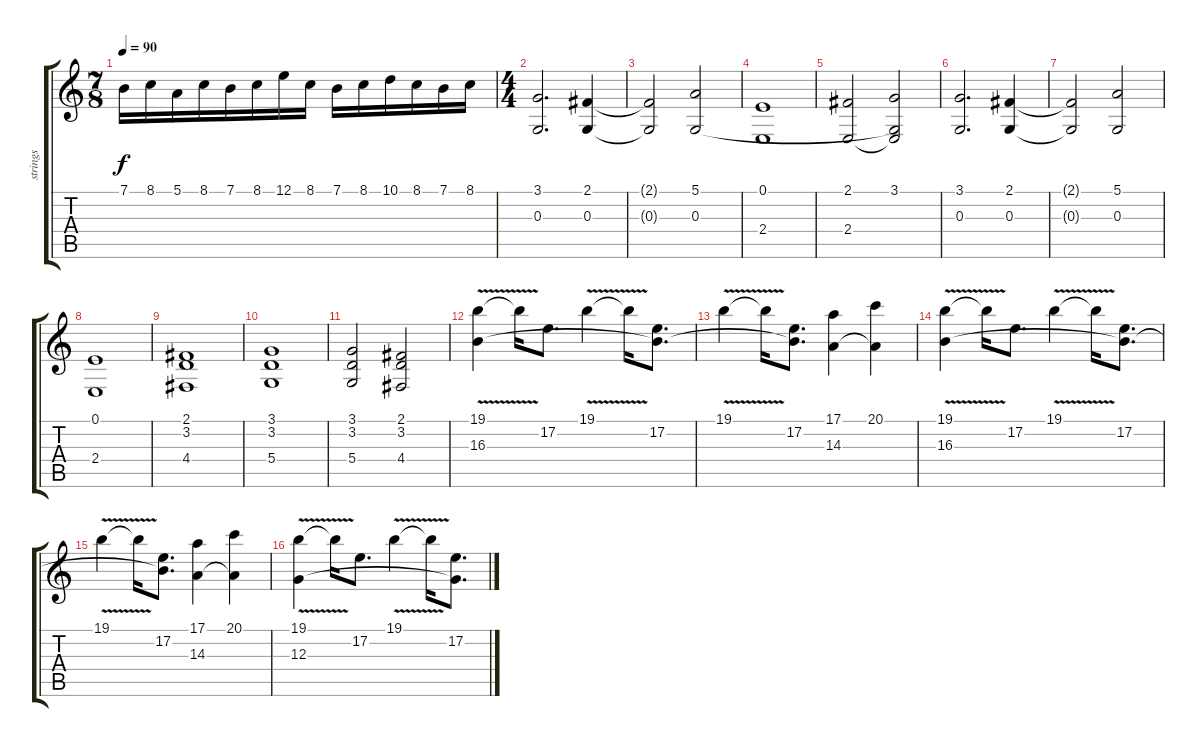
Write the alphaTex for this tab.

\track ("strings" "strings") {instrument stringensemble1}
\staff {score tabs}
\tuning (E4 B3 G3 D3 A2 E2) {hide}
\ts (7 8)
\tempo 90
\clef g2
\ks c
7.1.16{dy f} 8.1.16 5.1.16 8.1.16 7.1.16 8.1.16 12.1.16 8.1.16 7.1.16 8.1.16 10.1.16 8.1.16 7.1.16 8.1.16 |
\ts (4 4)
(3.1 0.3).2{d volume 15} (2.1 0.3).4 |
(2.1{t} 0.3{t}).2 (5.1 0.3).2 |
(0.1 2.4).1 |
(2.1 2.4).2 (3.1 0.3{t} 2.4{t}).2 |
(3.1 0.3).2{d} (2.1 0.3).4 |
(2.1{t} 0.3{t}).2 (5.1 0.3).2 |
(0.1 2.4).1 |
(2.1 3.2 4.4).1 |
(3.1 3.2 5.4).1 |
(3.1 3.2 5.4).2 (2.1 3.2 4.4).2 |
(19.1{v} 16.3).4{volume 9} 19.1{t}.16 17.2.8{d} 19.1{v}.4 19.1{t}.16 (17.2 16.3{t}).8{d} |
19.1{v}.4 19.1{t}.16 (17.2 16.3{t}).8{d} (17.1 14.3).4 (20.1 14.3{t}).4 |
(19.1{v} 16.3).4 19.1{t}.16 17.2.8{d} 19.1{v}.4 19.1{t}.16 (17.2 16.3{t}).8{d} |
19.1{v}.4 19.1{t}.16 (17.2 16.3{t}).8{d} (17.1 14.3).4 (20.1 14.3{t}).4 |
(19.1{v} 12.3).4 19.1{t}.16 17.2.8{d} 19.1{v}.4 19.1{t}.16 (17.2 12.3{t}).8{d}
